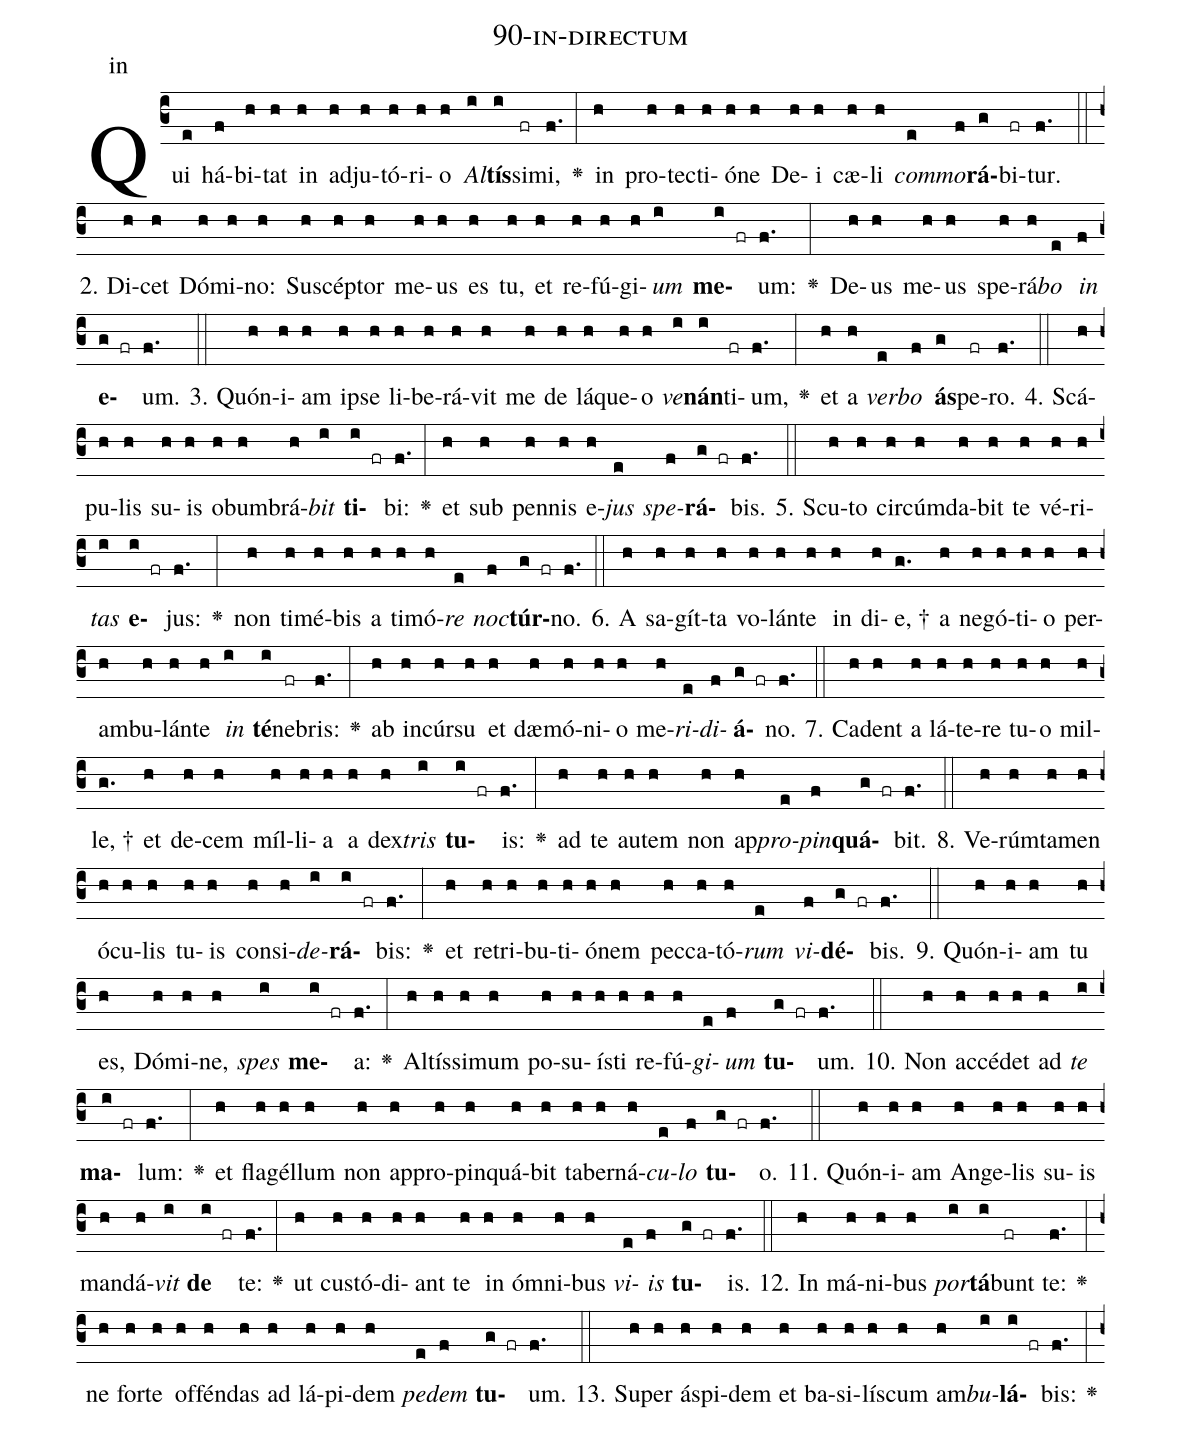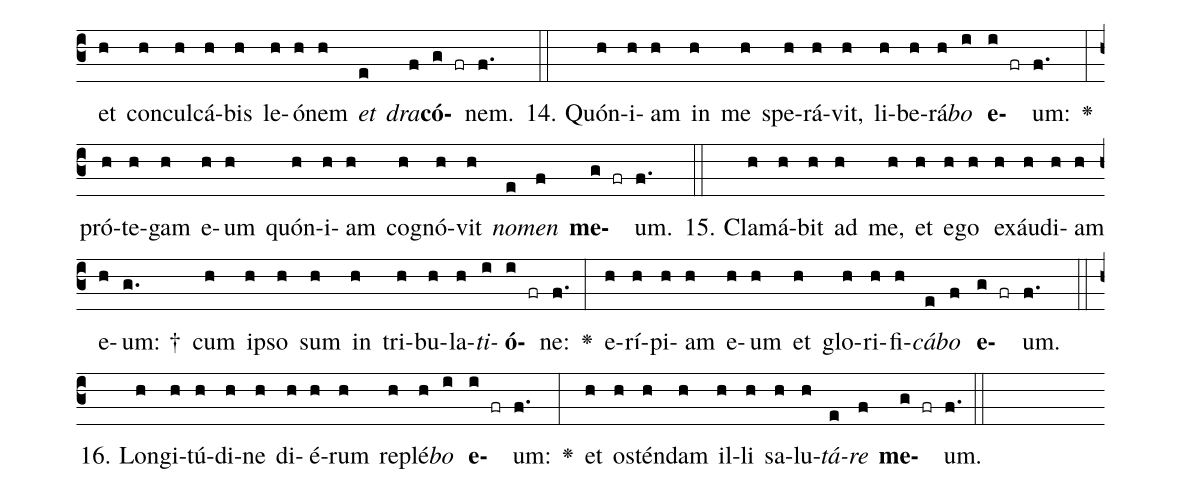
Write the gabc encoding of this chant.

name: 90-in-directum;
annotation: in;
%%
(c3)Qui(e) há(f)bi(h)tat(h) in(h) ad(h)ju(h)tó(h)ri(h)o(h) <i>Al</i>(i)<b>tís</b>(i)si(fr)mi,(f.) <v>\greheightstar</v>(:) in(h) pro(h)tec(h)ti(h)ó(h)ne(h) De(h)i(h) cæ(h)li(h) <i>com</i>(e)<i>mo</i>(f)<b>rá</b>(g)bi(fr)tur.(f.) (::)
2. Di(h)cet(h) Dó(h)mi(h)no:(h) Su(h)scép(h)tor(h) me(h)us(h) es(h) tu,(h) et(h) re(h)fú(h)gi(h)<i>um</i>(i) <b>me</b>(i fr)um:(f.) <v>\greheightstar</v>(:) De(h)us(h) me(h)us(h) spe(h)rá(h)<i>bo</i>(e) <i>in</i>(f) <b>e</b>(g fr)um.(f.) (::)
3. Quón(h)i(h)am(h) ip(h)se(h) li(h)be(h)rá(h)vit(h) me(h) de(h) lá(h)que(h)o(h) <i>ve</i>(i)<b>nán</b>(i)ti(fr)um,(f.) <v>\greheightstar</v>(:) et(h) a(h) <i>ver</i>(e)<i>bo</i>(f) <b>ás</b>(g)pe(fr)ro.(f.) (::)
4. Scá(h)pu(h)lis(h) su(h)is(h) ob(h)um(h)brá(h)<i>bit</i>(i) <b>ti</b>(i fr)bi:(f.) <v>\greheightstar</v>(:) et(h) sub(h) pen(h)nis(h) e(h)<i>jus</i>(e) <i>spe</i>(f)<b>rá</b>(g fr)bis.(f.) (::)
5. Scu(h)to(h) cir(h)cúm(h)da(h)bit(h) te(h) vé(h)ri(h)<i>tas</i>(i) <b>e</b>(i fr)jus:(f.) <v>\greheightstar</v>(:) non(h) ti(h)mé(h)bis(h) a(h) ti(h)mó(h)<i>re</i>(e) <i>noc</i>(f)<b>túr</b>(g fr)no.(f.) (::)
6. A(h) sa(h)gít(h)ta(h) vo(h)lán(h)te(h) in(h) di(h)e, †(g.) a(h) neg(h)ó(h)ti(h)o(h) per(h)am(h)bu(h)lán(h)te(h) <i>in</i>(i) <b>té</b>(i)ne(fr)bris:(f.) <v>\greheightstar</v>(:) ab(h) in(h)cúr(h)su(h) et(h) dæ(h)mó(h)ni(h)o(h) me(h)<i>ri</i>(e)<i>di</i>(f)<b>á</b>(g fr)no.(f.) (::)
7. Ca(h)dent(h) a(h) lá(h)te(h)re(h) tu(h)o(h) mil(h)le, †(g.) et(h) de(h)cem(h) míl(h)li(h)a(h) a(h) dex(h)<i>tris</i>(i) <b>tu</b>(i fr)is:(f.) <v>\greheightstar</v>(:) ad(h) te(h) au(h)tem(h) non(h) ap(h)<i>pro</i>(e)<i>pin</i>(f)<b>quá</b>(g fr)bit.(f.) (::)
8. Ve(h)rúm(h)ta(h)men(h) ó(h)cu(h)lis(h) tu(h)is(h) con(h)si(h)<i>de</i>(i)<b>rá</b>(i fr)bis:(f.) <v>\greheightstar</v>(:) et(h) re(h)tri(h)bu(h)ti(h)ó(h)nem(h) pec(h)ca(h)tó(h)<i>rum</i>(e) <i>vi</i>(f)<b>dé</b>(g fr)bis.(f.) (::)
9. Quón(h)i(h)am(h) tu(h) es,(h) Dó(h)mi(h)ne,(h) <i>spes</i>(i) <b>me</b>(i fr)a:(f.) <v>\greheightstar</v>(:) Al(h)tís(h)si(h)mum(h) po(h)su(h)ís(h)ti(h) re(h)fú(h)<i>gi</i>(e)<i>um</i>(f) <b>tu</b>(g fr)um.(f.) (::)
10. Non(h) ac(h)cé(h)det(h) ad(h) <i>te</i>(i) <b>ma</b>(i fr)lum:(f.) <v>\greheightstar</v>(:) et(h) fla(h)gél(h)lum(h) non(h) ap(h)pro(h)pin(h)quá(h)bit(h) ta(h)ber(h)ná(h)<i>cu</i>(e)<i>lo</i>(f) <b>tu</b>(g fr)o.(f.) (::)
11. Quón(h)i(h)am(h) An(h)ge(h)lis(h) su(h)is(h) man(h)dá(h)<i>vit</i>(i) <b>de</b>(i fr) te:(f.) <v>\greheightstar</v>(:) ut(h) cus(h)tó(h)di(h)ant(h) te(h) in(h) óm(h)ni(h)bus(h) <i>vi</i>(e)<i>is</i>(f) <b>tu</b>(g fr)is.(f.) (::)
12. In(h) má(h)ni(h)bus(h) <i>por</i>(i)<b>tá</b>(i)bunt(fr) te:(f.) <v>\greheightstar</v>(:) ne(h) for(h)te(h) of(h)fén(h)das(h) ad(h) lá(h)pi(h)dem(h) <i>pe</i>(e)<i>dem</i>(f) <b>tu</b>(g fr)um.(f.) (::)
13. Su(h)per(h) ás(h)pi(h)dem(h) et(h) ba(h)si(h)lís(h)cum(h) am(h)<i>bu</i>(i)<b>lá</b>(i fr)bis:(f.) <v>\greheightstar</v>(:) et(h) con(h)cul(h)cá(h)bis(h) le(h)ó(h)nem(h) <i>et</i>(e) <i>dra</i>(f)<b>có</b>(g fr)nem.(f.) (::)
14. Quón(h)i(h)am(h) in(h) me(h) spe(h)rá(h)vit,(h) li(h)be(h)rá(h)<i>bo</i>(i) <b>e</b>(i fr)um:(f.) <v>\greheightstar</v>(:) pró(h)te(h)gam(h) e(h)um(h) quón(h)i(h)am(h) co(h)gnó(h)vit(h) <i>no</i>(e)<i>men</i>(f) <b>me</b>(g fr)um.(f.) (::)
15. Cla(h)má(h)bit(h) ad(h) me,(h) et(h) e(h)go(h) ex(h)áu(h)di(h)am(h) e(h)um: †(g.) cum(h) ip(h)so(h) sum(h) in(h) tri(h)bu(h)la(h)<i>ti</i>(i)<b>ó</b>(i fr)ne:(f.) <v>\greheightstar</v>(:) e(h)rí(h)pi(h)am(h) e(h)um(h) et(h) glo(h)ri(h)fi(h)<i>cá</i>(e)<i>bo</i>(f) <b>e</b>(g fr)um.(f.) (::)
16. Lon(h)gi(h)tú(h)di(h)ne(h) di(h)é(h)rum(h) re(h)plé(h)<i>bo</i>(i) <b>e</b>(i fr)um:(f.) <v>\greheightstar</v>(:) et(h) os(h)tén(h)dam(h) il(h)li(h) sa(h)lu(h)<i>tá</i>(e)<i>re</i>(f) <b>me</b>(g fr)um.(f.) (::)
